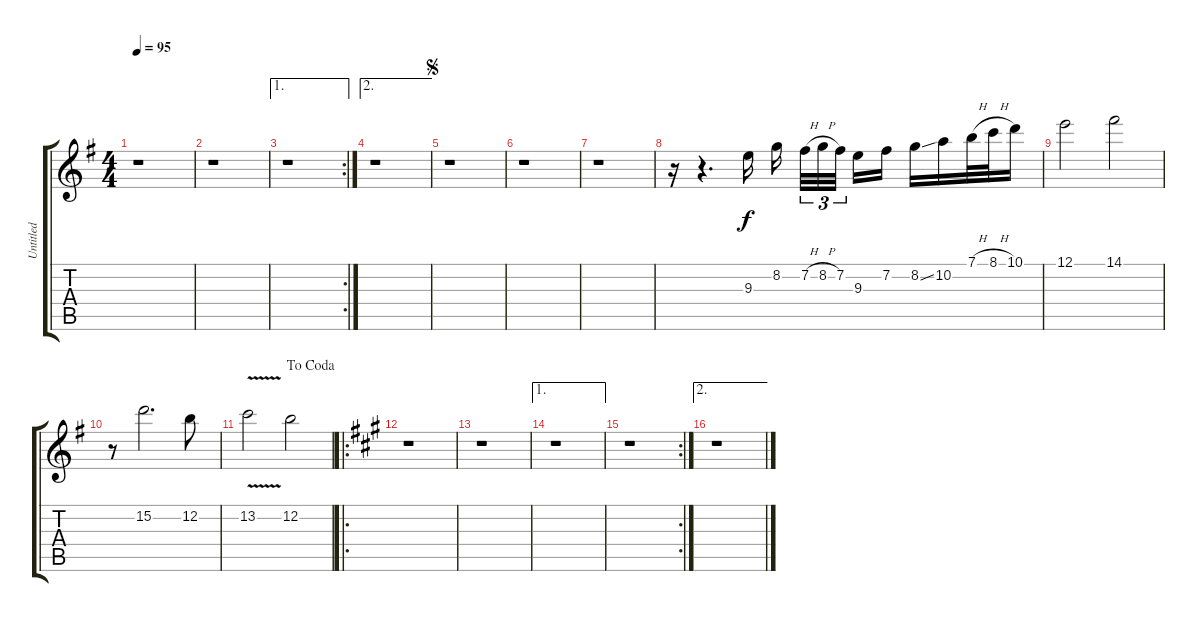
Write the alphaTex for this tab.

\track ("Untitled" "Untitled") {instrument distortionguitar}
\staff {score tabs}
\tuning (E4 B3 G3 D3 A2 E2) {hide}
\ts (4 4)
\tempo 95
\clef g2
\ks g
r.1{dy f} |
r.1 |
\ae 1
\rc 2
r.1 |
\ae 2
r.1 |
\jump segno
r.1 |
r.1 |
r.1 |
r.16 r.4{d} 9.3.16 8.2.16{beam splitsecondary} 7.2{h}.32{tu (3 2)} 8.2{h}.32{tu (3 2)} 7.2.32{tu (3 2) beam splitsecondary} 9.3.16 7.2.16 8.2{ss}.16 10.2.16 7.1{h}.32 8.1{h}.32 10.1.16 |
12.1.2 14.1.2 |
r.8 15.2.2{d} 12.2.8 |
\jump dacoda
13.2{v}.2 12.2.2 |
\ro
\ks a
r.1 |
r.1 |
\ae 1
r.1 |
\rc 2
r.1 |
\ae 2
r.1
